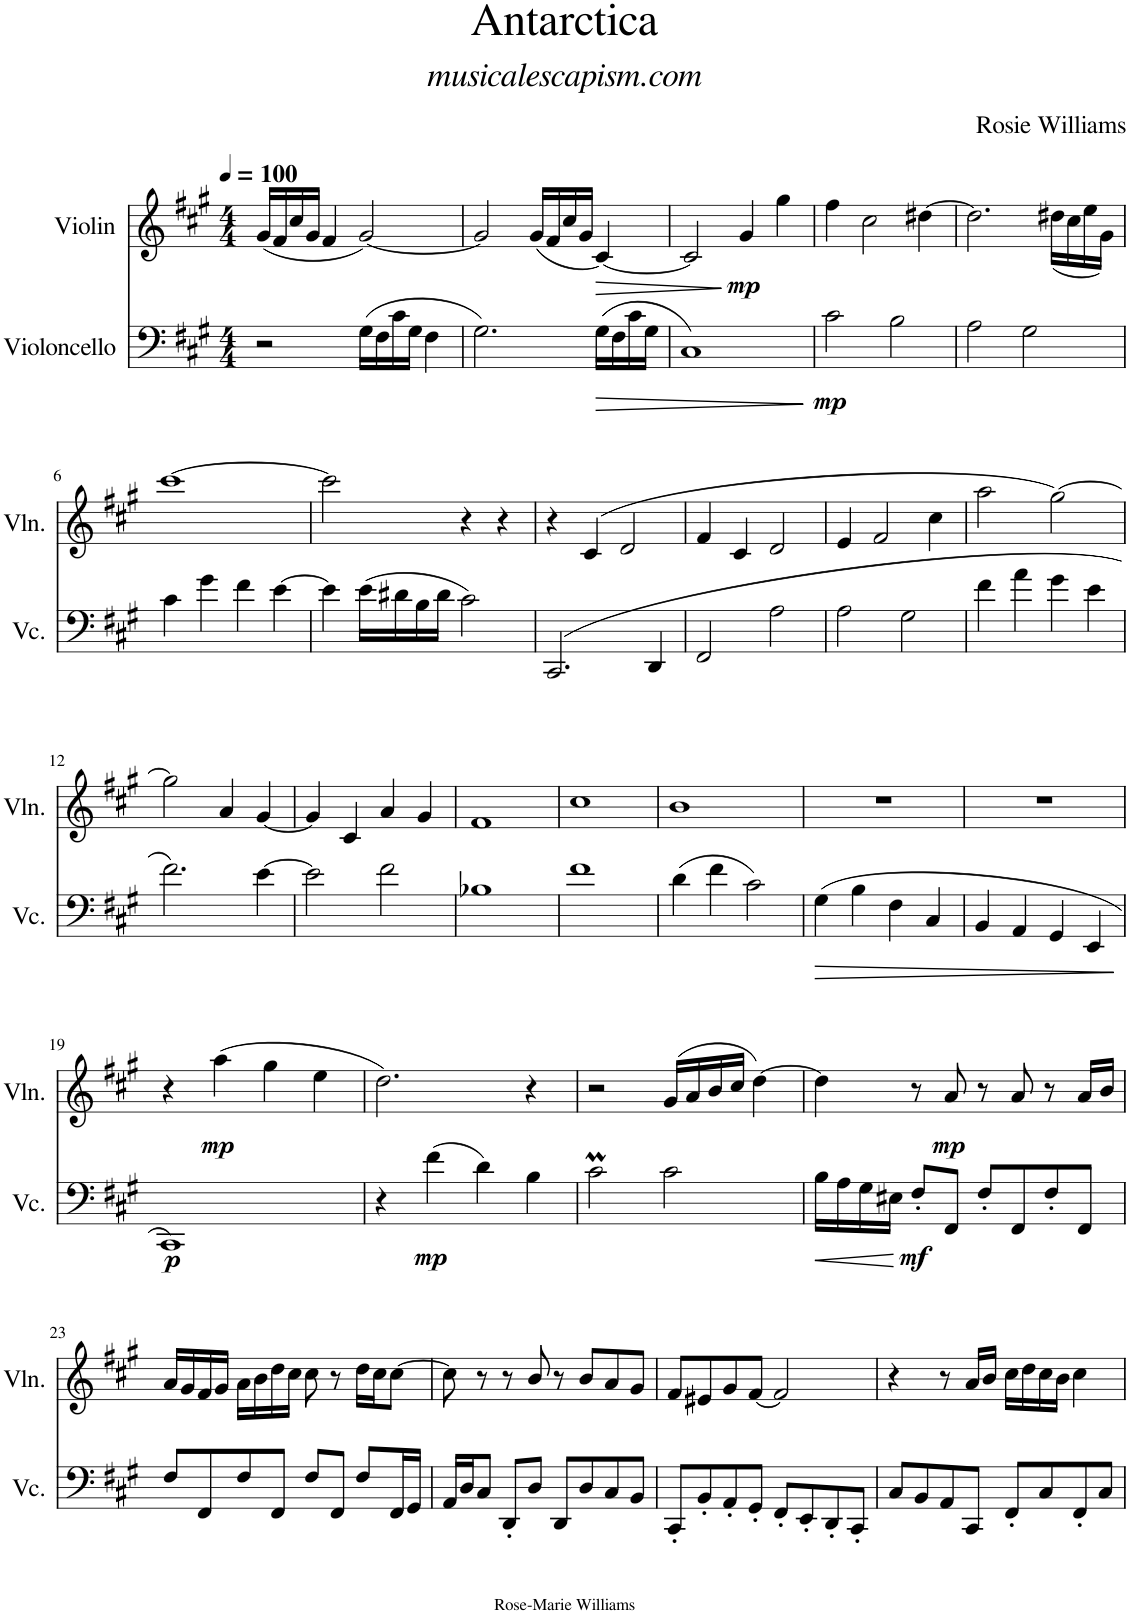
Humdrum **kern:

**kern	**dynam	**kern	**dynam
*part2	*part2	*part1	*part1
*staff2	*staff2	*staff1	*staff1
*I"Violoncello	*	*I"Violin	*
*I'Vc.	*	*I'Vln.	*
*clefF4	*	*clefG2	*
*k[f#c#g#]	*	*k[f#c#g#]	*
*M4/4	*	*M4/4	*
*MM100	*	*MM100	*
=1	=1	=1	=1
2r	.	(<16g#/LL	.
.	.	16f#/	.
.	.	16cc#/	.
.	.	16g#/JJ	.
.	.	4f#/	.
(>16G#\LL	.	[2g#/)	.
16F#\	.	.	.
16c#\	.	.	.
16G#\JJ	.	.	.
4F#\	.	.	.
=2	=2	=2	=2
2.G#\)	.	2g#/]	.
.	.	(<16g#/LL	.
.	.	16f#/	.
.	.	16cc#/	.
.	.	16g#/JJ	.
!	!LO:HP:b	!	!LO:HP:b
(>16G#\LL	>	[4c#/)	>
16F#\	.	.	.
16c#\	.	.	.
16G#\JJ	.	.	.
=3	=3	=3	=3
1C#)	.	2c#/]	.
!	!	!	!LO:DY:n=1:b
.	.	4g#/	] mp
.	.	4gg#\	.
.	]	.	.
=4	=4	=4	=4
!	!LO:DY:b	!	!
2c#\	mp	4ff#\	.
.	.	2cc#\	.
2B\	.	.	.
.	.	[4dd#X\	.
=5	=5	=5	=5
2A\	.	2.dd#\]	.
2G#\	.	.	.
.	.	(<16dd#X\LL	.
.	.	16cc#\	.
.	.	16ee\	.
.	.	16g#\JJ)	.
!!LO:LB:g=z
=6	=6	=6	=6
4c#\	.	[1ccc#	.
4g#\	.	.	.
4f#\	.	.	.
[4e\	.	.	.
=7	=7	=7	=7
4e\]	.	2ccc#\]	.
(>16e\LL	.	.	.
16d#X\	.	.	.
16B\	.	.	.
16d#\JJ	.	.	.
2c#\)	.	4r	.
.	.	4r	.
=8	=8	=8	=8
(>2.CC#/	.	4r	.
.	.	(>4c#/	.
.	.	2d/	.
4DD/	.	.	.
=9	=9	=9	=9
2FF#/	.	4f#/	.
.	.	4c#/	.
2A\	.	2d/	.
=10	=10	=10	=10
2A\	.	4e/	.
.	.	2f#/	.
2G#\	.	.	.
.	.	4cc#\	.
=11	=11	=11	=11
4f#\	.	2aa\	.
4a\	.	.	.
4g#\	.	[2gg#\)	.
4e\	.	.	.
!!LO:LB:g=z
=12	=12	=12	=12
2.f#\)	.	2gg#\]	.
.	.	4a/	.
[4e\	.	[4g#/	.
=13	=13	=13	=13
2e\]	.	4g#/]	.
.	.	4c#/	.
2f#\	.	4a/	.
.	.	4g#/	.
=14	=14	=14	=14
1B-X	.	1f#	.
=15	=15	=15	=15
1f#	.	1cc#	.
=16	=16	=16	=16
(>4d\	.	1b	.
4f#\	.	.	.
2c#\)	.	.	.
=17	=17	=17	=17
!	!LO:HP:b	!	!
(>4G#\	>	1r	.
4B\	.	.	.
4F#\	.	.	.
4C#/	.	.	.
=18	=18	=18	=18
4BB/	.	1r	.
4AA/	.	.	.
4GG#/	.	.	.
4EE/	.	.	.
.	]	.	.
!!LO:LB:g=z
=19	=19	=19	=19
!	!LO:DY:b	!	!
1CC#)	p	4r	.
!	!	!	!LO:DY:b
.	.	(>4aa\	mp
.	.	4gg#\	.
.	.	4ee\	.
=20	=20	=20	=20
4r	.	2.dd\)	.
!	!LO:DY:b	!	!
(>4f#\	mp	.	.
4d\)	.	.	.
4B\	.	4r	.
=21	=21	=21	=21
2c#m\	.	2r	.
2c#\	.	(>16g#/LL	.
.	.	16a/	.
.	.	16b/	.
.	.	16cc#/JJ	.
.	.	[4dd\)	.
=22	=22	=22	=22
!	!LO:HP:b	!	!
16B\LL	<	4dd\]	.
16A\	.	.	.
16G#\	.	.	.
16E#X\JJ	.	.	.
!	!LO:DY:n=1:b	!	!
8F#'/L	[ mf	8r	.
!	!	!	!LO:DY:b
8FF#/J	.	8a/	mp
8F#'/L	.	8r	.
8FF#/	.	8a/	.
8F#'/	.	8r	.
8FF#/J	.	16a/LL	.
.	.	16b/JJ	.
!!LO:LB:g=z
=23	=23	=23	=23
8F#/L	.	16a/LL	.
.	.	16g#/	.
8FF#/	.	16f#/	.
.	.	16g#/JJ	.
8F#/	.	16a\LL	.
.	.	16b\	.
8FF#/J	.	16dd\	.
.	.	16cc#\JJ	.
8F#/L	.	8cc#\	.
8FF#/J	.	8r	.
8F#/L	.	16dd\LL	.
.	.	16cc#\J	.
16FF#/L	.	[8cc#\J	.
16GG#/JJ	.	.	.
=24	=24	=24	=24
16AA/LL	.	8cc#\]	.
16D/J	.	.	.
8C#/J	.	8r	.
8DD'/L	.	8r	.
8D/J	.	8b/	.
8DD/L	.	8r	.
8D/	.	8b/L	.
8C#/	.	8a/	.
8BB/J	.	8g#/J	.
=25	=25	=25	=25
8CC#'/L	.	8f#/L	.
8BB'/	.	8e#X/	.
8AA'/	.	8g#/	.
8GG#'/J	.	[8f#/J	.
8FF#'/L	.	2f#/]	.
8EE'/	.	.	.
8DD'/	.	.	.
8CC#'/J	.	.	.
=26	=26	=26	=26
8C#/L	.	4r	.
8BB/	.	.	.
8AA/	.	8r	.
8CC#/J	.	16a/LL	.
.	.	16b/JJ	.
8FF#'/L	.	16cc#\LL	.
.	.	16dd\	.
8C#/	.	16cc#\	.
.	.	16b\JJ	.
8FF#'/	.	4cc#\	.
8C#/J	.	.	.
=	=	=	=
*-	*-	*-	*-
